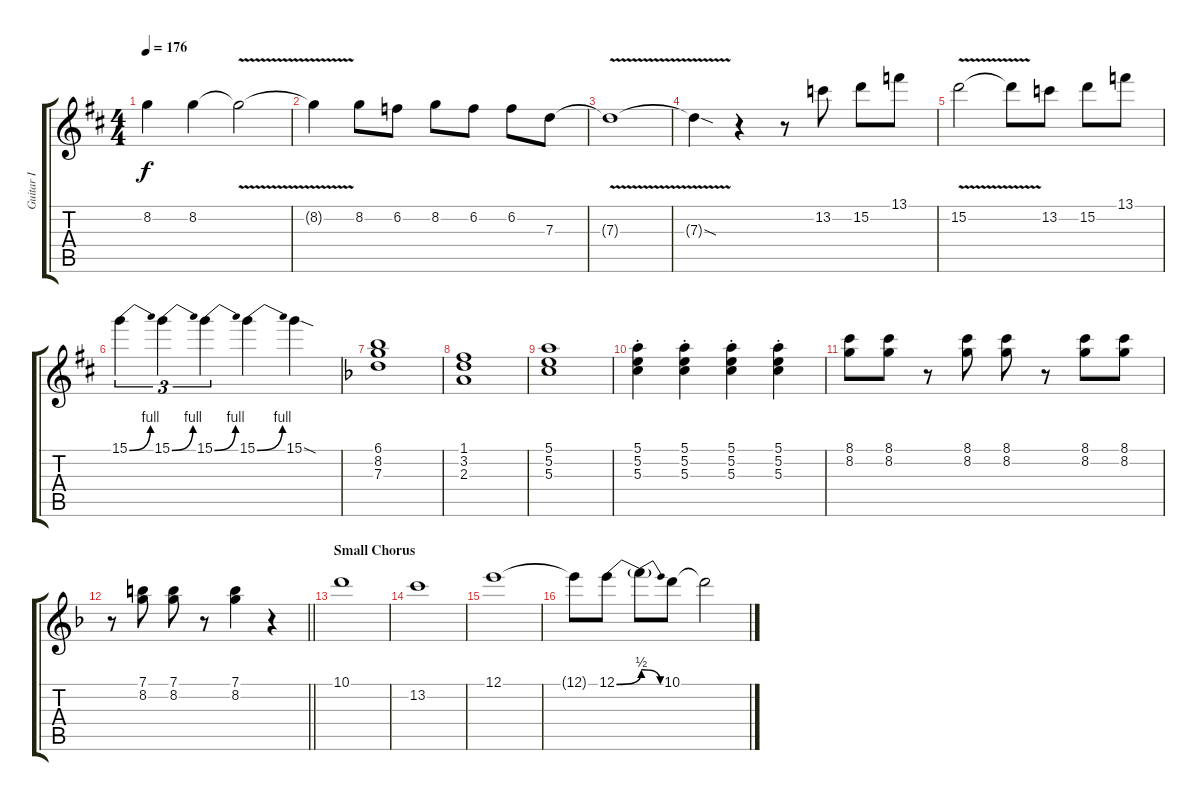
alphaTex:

\track ("Guitar I" "Guitar I") {instrument distortionguitar}
\staff {score tabs}
\tuning (E4 B3 G3 D3 A2 E2) {hide}
\ts (4 4)
\tempo 176
\clef g2
\ks d
8.2{t}.4{dy f} 8.2.4 8.2{v t}.2 |
8.2{t}.4 8.2.8 6.2.8 8.2.8 6.2.8 6.2.8 7.3.8 |
7.3{v t}.1 |
7.3{sod t}.4 r.4 r.8 13.2.8 15.2.8 13.1.8 |
15.2{v}.2 15.2{t}.8 13.2.8 15.2.8 13.1.8 |
15.1{be (bend 0 0 60 4)}.4{tu (3 2)} 15.1{be (bend 0 0 60 4)}.4{tu (3 2)} 15.1{be (bend 0 0 60 4)}.4{tu (3 2)} 15.1{be (bend 0 0 60 4)}.4 15.1{sod}.4 |
\ks f
(6.1 8.2 7.3).1{volume 12} |
(1.1 3.2 2.3).1 |
(5.1 5.2 5.3).1 |
(5.1{st} 5.2{st} 5.3{st}).4 (5.1{st} 5.2{st} 5.3{st}).4 (5.1{st} 5.2{st} 5.3{st}).4 (5.1{st} 5.2{st} 5.3{st}).4 |
(8.1 8.2).8 (8.1 8.2).8 r.8 (8.1 8.2).8 (8.1 8.2).8 r.8 (8.1 8.2).8 (8.1 8.2).8 |
\barLineRight lightlight
r.8 (7.1 8.2).8 (7.1 8.2).8 r.8 (7.1 8.2).4 r.4 |
\section ("" "Small Chorus")
10.1.1 |
13.2.1 |
12.1.1 |
12.1{t}.8 12.1{be (bend 0 0 60 2)}.8 12.1{be (release 0 2 60 0) t}.8 10.1.8 10.1{t}.2
